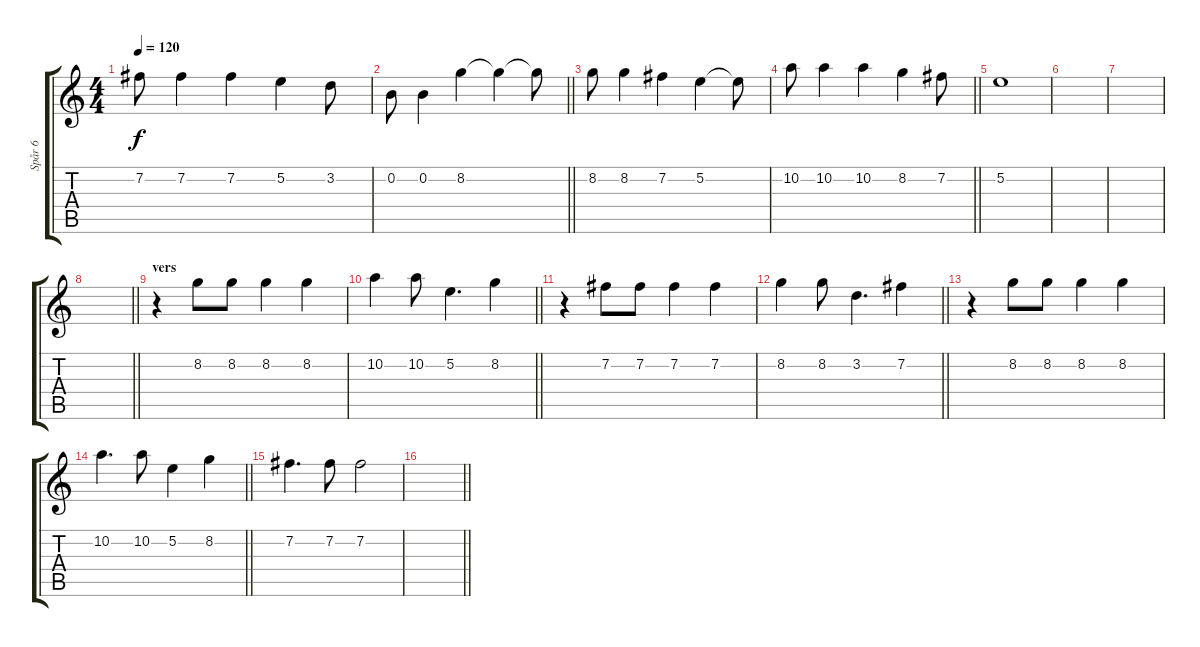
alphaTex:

\track ("Spår 6" "Spår 6") {instrument acousticguitarsteel}
\staff {score tabs}
\tuning (E4 B3 G3 D3 A2 E2) {hide}
\ts (4 4)
\tempo 120
\clef g2
\ks c
7.2.8{dy f} 7.2.4 7.2.4 5.2.4 3.2.8 |
\barLineRight lightlight
0.2.8 0.2.4 8.2.4 8.2{t}.4 8.2{t}.8 |
8.2.8 8.2.4 7.2.4 5.2.4 5.2{t}.8 |
\barLineRight lightlight
10.2.8 10.2.4 10.2.4 8.2.4 7.2.8 |
5.2.1 |
|
|
\barLineRight lightlight
|
\section ("" "vers")
r.4 8.2.8 8.2.8 8.2.4 8.2.4 |
\barLineRight lightlight
10.2.4 10.2.8 5.2.4{d} 8.2.4 |
r.4 7.2.8 7.2.8 7.2.4 7.2.4 |
\barLineRight lightlight
8.2.4 8.2.8 3.2.4{d} 7.2.4 |
r.4 8.2.8 8.2.8 8.2.4 8.2.4 |
\barLineRight lightlight
10.2.4{d} 10.2.8 5.2.4 8.2.4 |
7.2.4{d} 7.2.8 7.2.2 |
\barLineRight lightlight
